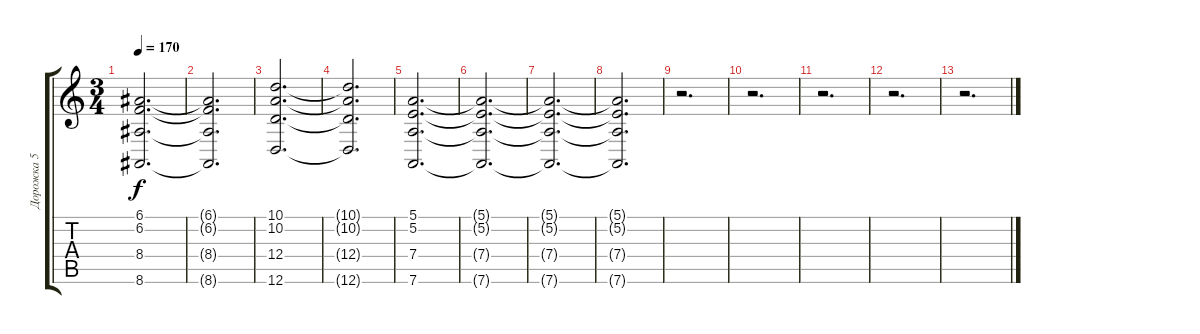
\track ("Дорожка 5" "Дорожка 5") {instrument stringensemble1}
\staff {score tabs}
\tuning (E4 B3 G3 D3 A2 D2) {hide}
\ts (3 4)
\tempo 170
\clef g2
\ks c
(6.1 6.2 8.4 8.6).2{d dy f} |
(6.1{t} 6.2{t} 8.4{t} 8.6{t}).2{d} |
(10.1 10.2 12.4 12.6).2{d} |
(10.1{t} 10.2{t} 12.4{t} 12.6{t}).2{d} |
(5.1 5.2 7.4 7.6).2{d} |
(5.1{t} 5.2{t} 7.4{t} 7.6{t}).2{d} |
(5.1{t} 5.2{t} 7.4{t} 7.6{t}).2{d} |
(5.1{t} 5.2{t} 7.4{t} 7.6{t}).2{d} |
r.2{d} |
r.2{d} |
r.2{d} |
r.2{d} |
r.2{d}
